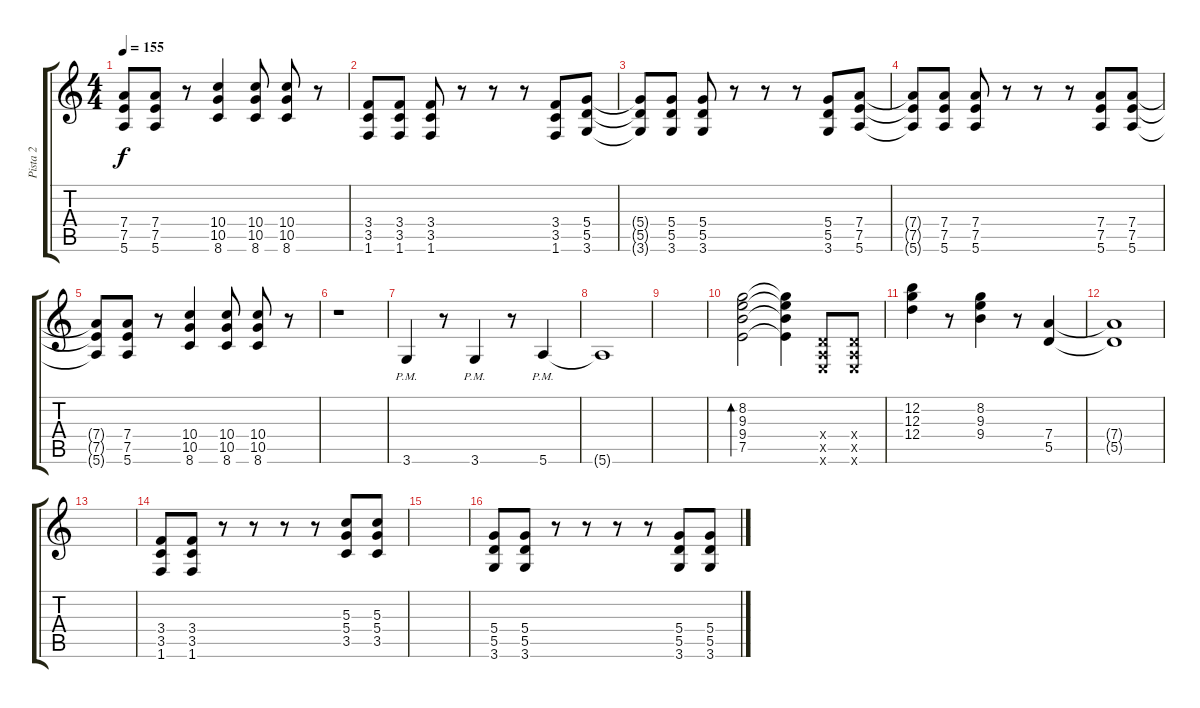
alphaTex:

\track ("Pista 2" "Pista 2") {instrument distortionguitar}
\staff {score tabs}
\tuning (E4 B3 G3 D3 A2 E2) {hide}
\ts (4 4)
\tempo 155
\clef g2
\ks c
(7.4{t} 7.5{t} 5.6{t}).8{dy f} (7.4 7.5 5.6).8 r.8 (10.4 10.5 8.6).4 (10.4 10.5 8.6).8 (10.4 10.5 8.6).8 r.8 |
(3.4 3.5 1.6).8 (3.4 3.5 1.6).8 (3.4 3.5 1.6).8 r.8 r.8 r.8 (3.4 3.5 1.6).8 (5.4 5.5 3.6).8 |
(5.4{t} 5.5{t} 3.6{t}).8 (5.4 5.5 3.6).8 (5.4 5.5 3.6).8 r.8 r.8 r.8 (5.4 5.5 3.6).8 (7.4 7.5 5.6).8 |
(7.4{t} 7.5{t} 5.6{t}).8 (7.4 7.5 5.6).8 (7.4 7.5 5.6).8 r.8 r.8 r.8 (7.4 7.5 5.6).8 (7.4 7.5 5.6).8 |
(7.4{t} 7.5{t} 5.6{t}).8 (7.4 7.5 5.6).8 r.8 (10.4 10.5 8.6).4 (10.4 10.5 8.6).8 (10.4 10.5 8.6).8 r.8 |
r.1 |
3.6{pm}.4 r.8 3.6{pm}.4 r.8 5.6{pm}.4 |
5.6{t}.1 |
|
(8.2 9.3 9.4 7.5).2{bd 240 instrument electricguitarjazz} (8.2{t} 9.3{t} 9.4{t} 7.5{t}).4 (0.4{x} 0.5{x} 0.6{x}).8 (0.4{x} 0.5{x} 0.6{x}).8 |
(12.2 12.3 12.4).4 r.8 (8.2 9.3 9.4).4 r.8 (7.4 5.5).4 |
(7.4{t} 5.5{t}).1 |
|
(3.4 3.5 1.6).8{instrument distortionguitar} (3.4 3.5 1.6).8 r.8 r.8 r.8 r.8 (5.3 5.4 3.5).8 (5.3 5.4 3.5).8 |
|
(5.4 5.5 3.6).8 (5.4 5.5 3.6).8 r.8 r.8 r.8 r.8 (5.4 5.5 3.6).8 (5.4 5.5 3.6).8
